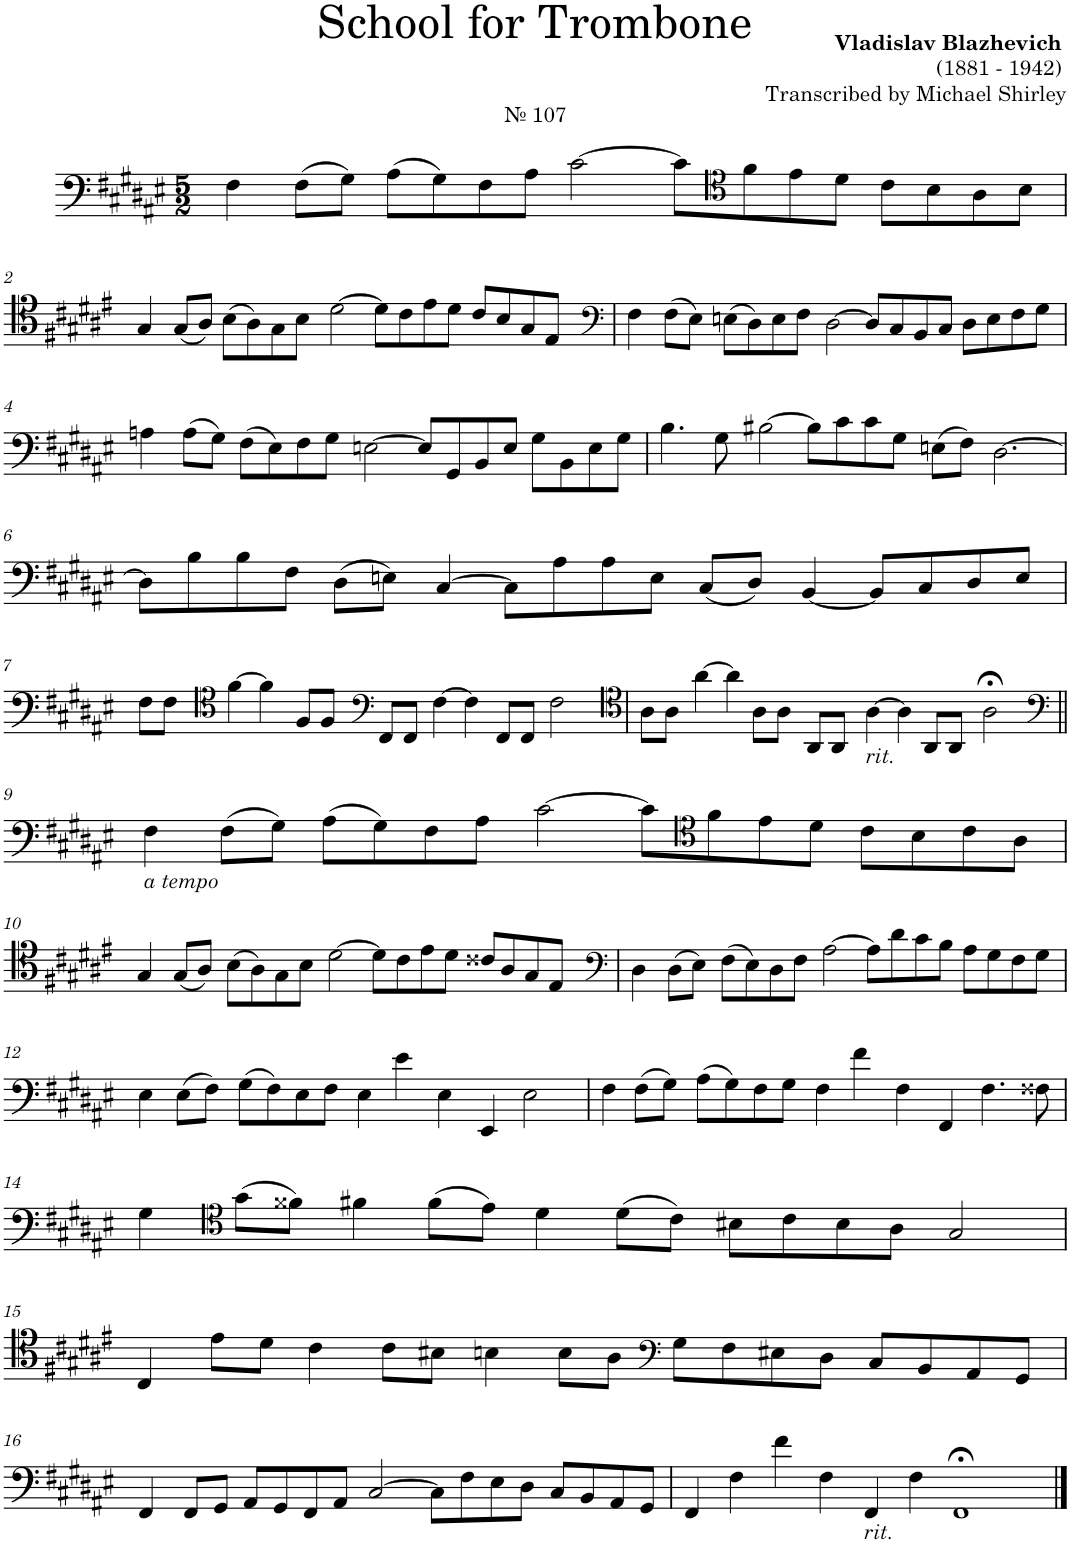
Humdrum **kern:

**kern
*part1
*staff1
*I"Trombone
*I'Tbn.
*clefF4
*k[f#c#g#d#a#e#]
*M5/2
=1
!LO:TX:a:t=№ 107
4F#\
(8F#\L
8G#\J)
(8A#\L
8G#\)
8F#\
8A#\J
[2c#\
8c#\L]
*clefC4
8f#\
8e#\
8d#\J
8c#\L
8B\
8A#\
8B\J
!!LO:LB:g=z
=2
4G#/
(8G#/L
8A#/J)
(8B\L
8A#\)
8G#\
8B\J
[2d#\
8d#\L]
8c#\
8e#\
8d#\J
8c#/L
8B/
8G#/
8E#/J
=3
*clefF4
4F#\
(8F#\L
8E#\J)
(8En\L
8D#\)
8E\
8F#\J
[2D#\
8D#/L]
8C#/
8BB/
8C#/J
8D#\L
8E\
8F#\
8G#\J
!!LO:LB:g=z
=4
4An\
(8A\L
8G#\J)
(8F#\L
8E#\)
8F#\
8G#\J
[2En\
8E/L]
8GG#/
8BB/
8E/J
8G#\L
8BB\
8E\
8G#\J
=5
4.B\
8G#\
[2B#X\
8B#\L]
8c#\
8c#\
8G#\J
(8En\L
8F#\J)
[2.D#\
!!LO:LB:g=z
=6
8D#\L]
8B\
8B\
8F#\J
(8D#\L
8En\J)
[4C#/
8C#\L]
8A#\
8A#\
8E\J
(8C#/L
8D#/J)
[4BB/
8BB/L]
8C#/
8D#/
8E/J
!!LO:LB:g=z
=7
8F#\L
8F#\J
*clefC4
[4f#\
4f#\]
8F#/L
8F#/J
*clefF4
8FF#/L
8FF#/J
[4F#\
4F#\]
8FF#/L
8FF#/J
2F#\
=8
*clefC4
8A#\L
8A#\J
[4a#\
4a#\]
8A#\L
8A#\J
8AA#/L
8AA#/J
!LO:TX:b:i:t=rit.
[4A#\
4A#\]
8AA#/L
8AA#/J
2A#;<\
!!LO:LB:g=z
=9||
*clefF4
!LO:TX:b:i:t=a tempo
4F#\
(8F#\L
8G#\J)
(8A#\L
8G#\)
8F#\
8A#\J
[2c#\
8c#\L]
*clefC4
8f#\
8e#\
8d#\J
8c#\L
8B\
8c#\
8A#\J
!!LO:LB:g=z
=10
4G#/
(8G#/L
8A#/J)
(8B\L
8A#\)
8G#\
8B\J
[2d#\
8d#\L]
8c#\
8e#\
8d#\J
8c##X/L
8A#/
8G#/
8E#/J
=11
*clefF4
4D#\
(8D#\L
8E#\J)
(8F#\L
8E#\)
8D#\
8F#\J
[2A#\
8A#\L]
8d#\
8c#\
8B\J
8A#\L
8G#\
8F#\
8G#\J
!!LO:LB:g=z
=12
4E#\
(8E#\L
8F#\J)
(8G#\L
8F#\)
8E#\
8F#\J
4E#\
4e#\
4E#\
4EE#/
2E#\
=13
4F#\
(8F#\L
8G#\J)
(8A#\L
8G#\)
8F#\
8G#\J
4F#\
4f#\
4F#\
4FF#/
4.F#\
8F##X\
!!LO:LB:g=z
=14
4G#\
*clefC4
(8g#\L
8f##X\J)
4f#X\
(8f#\L
8e#\J)
4d#\
(8d#\L
8c#\J)
8B#X\L
8c#\
8B#\
8A#\J
2G#/
!!LO:LB:g=z
=15
4C#/
8e#\L
8d#\J
4c#\
8c#\L
8B#X\J
4Bn\
8B\L
8A#\J
*clefF4
8G#\L
8F#\
8E#X\
8D#\J
8C#/L
8BB/
8AA#/
8GG#/J
!!LO:LB:g=z
=16
4FF#/
8FF#/L
8GG#/J
8AA#/L
8GG#/
8FF#/
8AA#/J
[2C#/
8C#\L]
8F#\
8E#\
8D#\J
8C#/L
8BB/
8AA#/
8GG#/J
=17
4FF#/
4F#\
4f#\
4F#\
!LO:TX:b:i:t=rit.
4FF#/
4F#\
1FF#;<
==
*-
